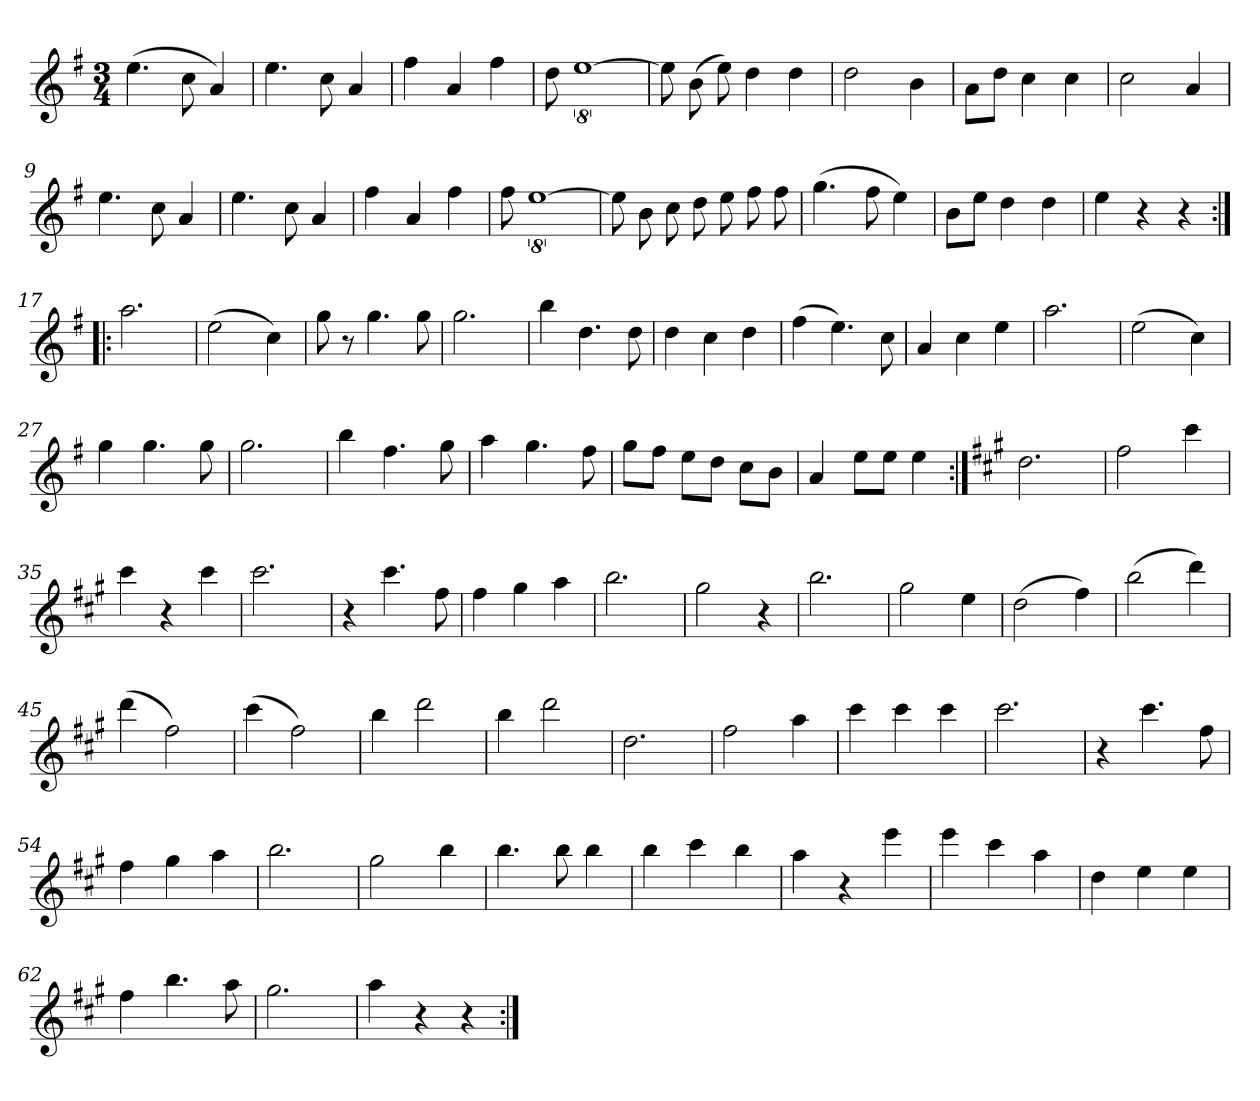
**kern
*part1
*staff1
*clefG2
*k[f#]
*e:
*M3/4
*MM120
=1
(4.ee
8cc
4a)
=2
4.ee
8cc
4a
=3
4ff#
4a
4ff#
=4
8dd
[8%5ee
=5
8ee]
(8b
8ee)
4dd
4dd
=6
2dd
4b
=7
8a\L
8dd\J
4cc
4cc
=8
2cc
4a
=9
4.ee
8cc
4a
=10
4.ee
8cc
4a
=11
4ff#
4a
4ff#
=12
8ff#
[8%5ee
=13
8ee]
8b
8cc
8dd
8ee
8ff#
8ff#
=14
(4.gg
8ff#
4ee)
=15
8b\L
8ee\J
4dd
4dd
=16
4ee
4r
4r
=17:|!|:
2.aa
=18
(2ee
4cc)
=19
8gg
8r
4.gg
8gg
=20
2.gg
=21
4bb
4.dd
8dd
=22
4dd
4cc
4dd
=23
(4ff#
4.ee)
8cc
=24
4a
4cc
4ee
=25
2.aa
=26
(2ee
4cc)
=27
4gg
4.gg
8gg
=28
2.gg
=29
4bb
4.ff#
8gg
=30
4aa
4.gg
8ff#
=31
8gg\L
8ff#\J
8ee\L
8dd\J
8cc\L
8b\J
=32
4a
8ee\L
8ee\J
4ee
=33:|!
*k[f#c#g#]
*A:
2.dd
=34
2ff#
4ccc#
=35
4ccc#
4r
4ccc#
=36
2.ccc#
=37
4r
4.ccc#
8ff#
=38
4ff#
4gg#
4aa
=39
2.bb
=40
2gg#
4r
=41
2.bb
=42
2gg#
4ee
=43
(2dd
4ff#)
=44
(2bb
4ddd)
=45
(4ddd
2ff#)
=46
(4ccc#
2ff#)
=47
4bb
2ddd
=48
4bb
2ddd
=49
2.dd
=50
2ff#
4aa
=51
4ccc#
4ccc#
4ccc#
=52
2.ccc#
=53
4r
4.ccc#
8ff#
=54
4ff#
4gg#
4aa
=55
2.bb
=56
2gg#
4bb
=57
4.bb
8bb
4bb
=58
4bb
4ccc#
4bb
=59
4aa
4r
4eee
=60
4eee
4ccc#
4aa
=61
4dd
4ee
4ee
=62
4ff#
4.bb
8aa
=63
2.gg#
=64
4aa
4r
4r
=:|!
*-
